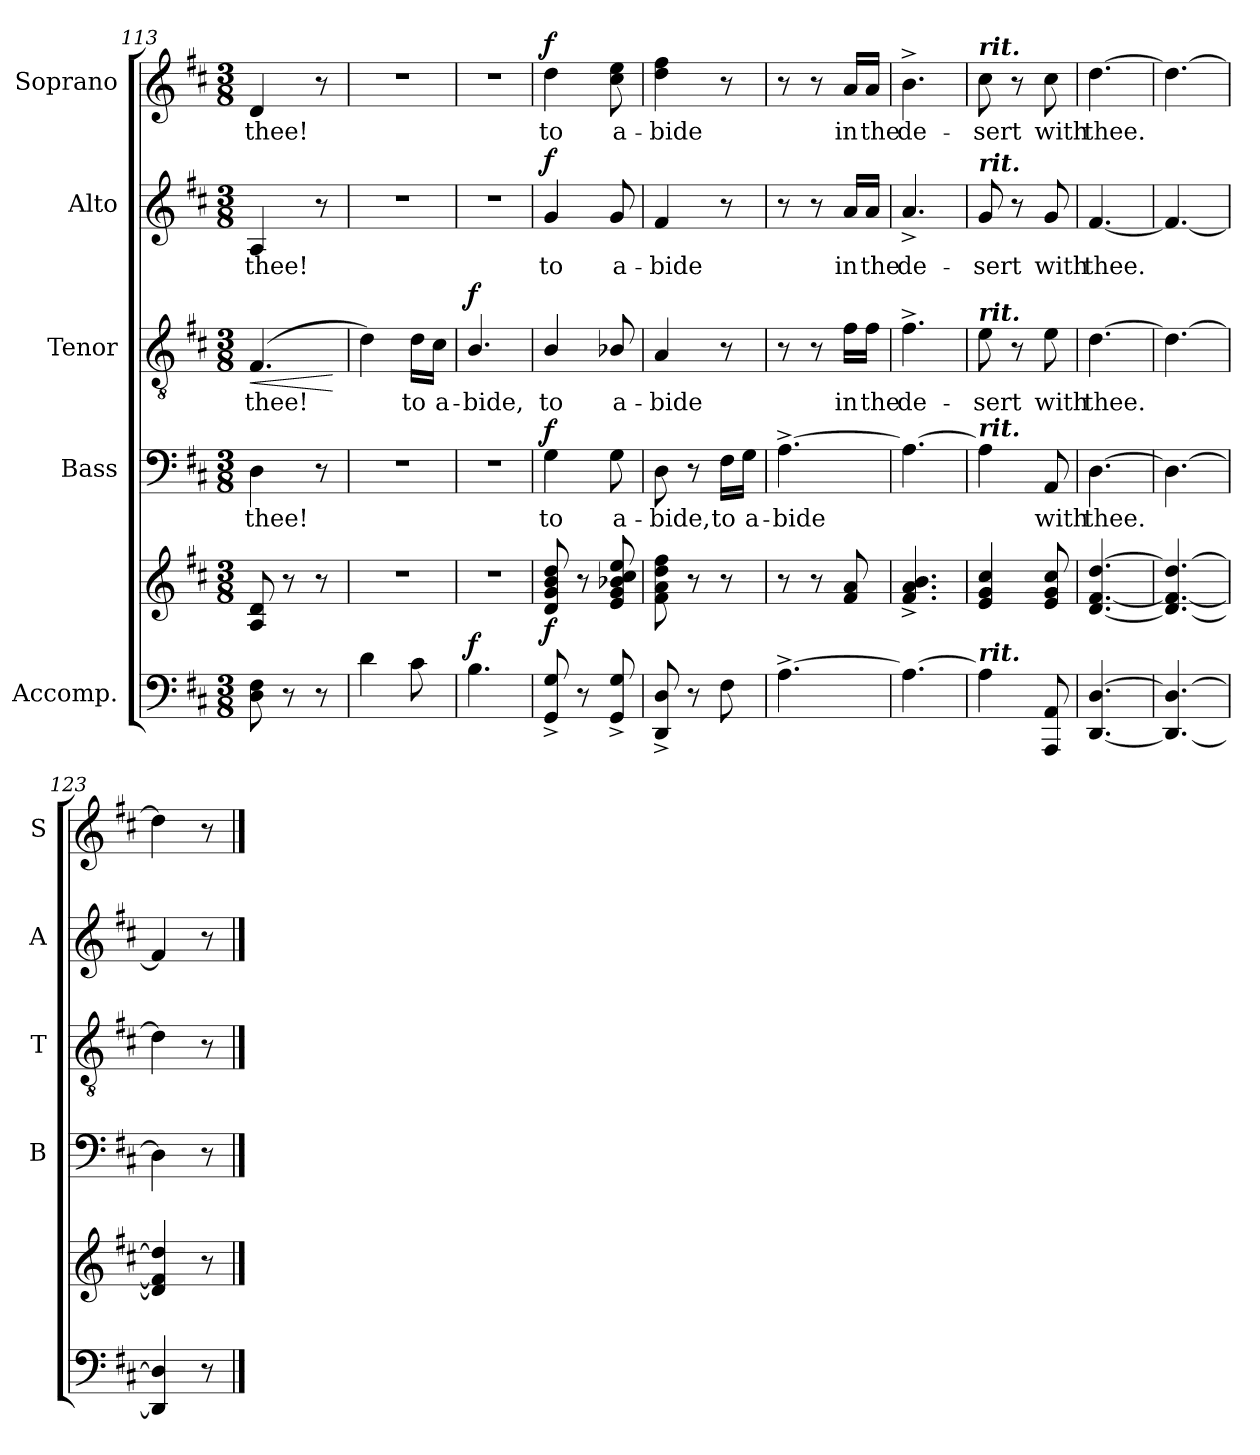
**kern	**kern	**dynam	**kern	**text	**dynam	**kern	**text	**dynam	**kern	**text	**dynam	**kern	**text	**dynam
*part5	*part5	*part5	*part4	*part4	*part4	*part3	*part3	*part3	*part2	*part2	*part2	*part1	*part1	*part1
*staff6	*staff5	*staff5/6	*staff4	*staff4	*staff4	*staff3	*staff3	*staff3	*staff2	*staff2	*staff2	*staff1	*staff1	*staff1
*I"Accomp.	*	*	*I"Bass	*	*	*I"Tenor	*	*	*I"Alto	*	*	*I"Soprano	*	*
*	*	*	*I'B	*	*	*I'T	*	*	*I'A	*	*	*I'S	*	*
!!LO:LB:g=z
*clefF4	*clefG2	*	*clefF4	*	*	*clefGv2	*	*	*clefG2	*	*	*clefG2	*	*
*k[f#c#]	*k[f#c#]	*	*k[f#c#]	*	*	*k[f#c#]	*	*	*k[f#c#]	*	*	*k[f#c#]	*	*
*D:	*D:	*	*D:	*	*	*D:	*	*	*D:	*	*	*D:	*	*
*M3/8	*M3/8	*	*M3/8	*	*	*M3/8	*	*	*M3/8	*	*	*M3/8	*	*
=113	=113	=113	=113	=113	=113	=113	=113	=113	=113	=113	=113	=113	=113	=113
!	!	!	!	!LO:LY:b	!	!	!LO:LY:b	!LO:HP:b	!	!LO:LY:b	!	!	!LO:LY:b	!
8D 8F#	8A 8d	.	4D	thee!	.	(<4.F#	thee!	<	4A	thee!	.	4d	thee!	.
8r	8r	.	.	.	.	.	.	.	.	.	.	.	.	.
8r	8r	.	8r	.	.	.	.	.	8r	.	.	8r	.	.
.	.	.	.	.	.	.	.	[	.	.	.	.	.	.
=114	=114	=114	=114	=114	=114	=114	=114	=114	=114	=114	=114	=114	=114	=114
!	!LO:N:vis=1	!	!LO:N:vis=1	!	!	!	!	!	!LO:N:vis=1	!	!	!LO:N:vis=1	!	!
4d	4.r	.	4.r	.	.	4d)	.	.	4.r	.	.	4.r	.	.
!	!	!	!	!	!	!	!LO:LY:b	!	!	!	!	!	!	!
8c#	.	.	.	.	.	16d\LL	to	.	.	.	.	.	.	.
!	!	!	!	!	!	!	!LO:LY:b	!	!	!	!	!	!	!
.	.	.	.	.	.	16c#\JJ	a-	.	.	.	.	.	.	.
=115	=115	=115	=115	=115	=115	=115	=115	=115	=115	=115	=115	=115	=115	=115
!	!LO:N:vis=1	!LO:DY:a=2	!LO:N:vis=1	!	!	!	!LO:LY:b	!LO:DY:b	!LO:N:vis=1	!	!	!LO:N:vis=1	!	!
4.B	4.r	f	4.r	.	.	4.B/	bide,	f	4.r	.	.	4.r	.	.
=116	=116	=116	=116	=116	=116	=116	=116	=116	=116	=116	=116	=116	=116	=116
!	!	!LO:DY:b	!	!LO:LY:b	!LO:DY:b	!	!LO:LY:b	!	!	!LO:LY:b	!LO:DY:b	!	!LO:LY:b	!LO:DY:b
8GG^ 8G^	8d 8g 8b 8dd	f	4G	to	f	4B/	to	.	4g	to	f	4dd	to	f
8r	8r	.	.	.	.	.	.	.	.	.	.	.	.	.
!	!	!	!	!LO:LY:b	!	!	!LO:LY:b	!	!	!LO:LY:b	!	!	!LO:LY:b	!
8GG^ 8G^	8e 8g 8b-X 8cc# 8ee	.	8G	a-	.	8B-X/	a-	.	8g	a-	.	8cc# 8ee	a-	.
=117	=117	=117	=117	=117	=117	=117	=117	=117	=117	=117	=117	=117	=117	=117
!	!	!	!	!LO:LY:b	!	!	!LO:LY:b	!	!	!LO:LY:b	!	!	!LO:LY:b	!
8DD^ 8D^	8f# 8a 8dd 8ff#	.	8D	-bide,	.	4A	-bide	.	4f#	-bide	.	4dd 4ff#	-bide	.
8r	8r	.	8r	.	.	.	.	.	.	.	.	.	.	.
!	!	!	!	!LO:LY:b	!	!	!	!	!	!	!	!	!	!
8F#	8r	.	16F#\LL	to	.	8r	.	.	8r	.	.	8r	.	.
!	!	!	!	!LO:LY:b	!	!	!	!	!	!	!	!	!	!
.	.	.	16G\JJ	a-	.	.	.	.	.	.	.	.	.	.
=118	=118	=118	=118	=118	=118	=118	=118	=118	=118	=118	=118	=118	=118	=118
!	!	!	!	!LO:LY:b	!	!	!	!	!	!	!	!	!	!
[4.A^	8r	.	[4.A^	-bide	.	8r	.	.	8r	.	.	8r	.	.
.	8r	.	.	.	.	8r	.	.	8r	.	.	8r	.	.
!	!	!	!	!	!	!	!LO:LY:b	!	!	!LO:LY:b	!	!	!LO:LY:b	!
.	8f# 8a	.	.	.	.	16f#\LL	in	.	16a/LL	in	.	16a/LL	in	.
!	!	!	!	!	!	!	!LO:LY:b	!	!	!LO:LY:b	!	!	!LO:LY:b	!
.	.	.	.	.	.	16f#\JJ	the	.	16a/JJ	the	.	16a/JJ	the	.
=119	=119	=119	=119	=119	=119	=119	=119	=119	=119	=119	=119	=119	=119	=119
!	!	!	!	!	!	!	!LO:LY:b	!	!	!LO:LY:b	!	!	!LO:LY:b	!
4.A_	4.f#^ 4.a^ 4.b^	.	4.A_	.	.	4.f#^	de-	.	4.a^	de-	.	4.b^	de-	.
=120	=120	=120	=120	=120	=120	=120	=120	=120	=120	=120	=120	=120	=120	=120
!	!	!	!	!	!	!	!	!	!	!	!	!LO:TX:a:Bi:t=rit.	!	!
!	!	!	!	!	!	!	!	!	!LO:TX:a:Bi:t=rit.	!	!	!	!	!
!	!	!	!	!	!	!LO:TX:a:Bi:t=rit.	!	!	!	!	!	!	!	!
!	!	!	!LO:TX:a:Bi:t=rit.	!	!	!	!	!	!	!	!	!	!	!
!LO:TX:a:Bi:t=rit.	!	!	!	!	!	!	!	!	!	!	!	!	!	!
!	!	!	!	!	!	!	!LO:LY:b	!	!	!LO:LY:b	!	!	!LO:LY:b	!
4A]	4e 4g 4cc#	.	4A]	.	.	8e	-sert	.	8g	-sert	.	8cc#	-sert	.
.	.	.	.	.	.	8r	.	.	8r	.	.	8r	.	.
!	!	!	!	!LO:LY:b	!	!	!LO:LY:b	!	!	!LO:LY:b	!	!	!LO:LY:b	!
8AAA 8AA	8e 8g 8cc#	.	8AA	with	.	8e	with	.	8g	with	.	8cc#	with	.
=121	=121	=121	=121	=121	=121	=121	=121	=121	=121	=121	=121	=121	=121	=121
!	!	!	!	!LO:LY:b	!	!	!LO:LY:b	!	!	!LO:LY:b	!	!	!LO:LY:b	!
[4.DD [4.D	[4.d [4.f# [4.dd	.	[4.D	thee.	.	[4.d	thee.	.	[4.f#	thee.	.	[4.dd	thee.	.
=122	=122	=122	=122	=122	=122	=122	=122	=122	=122	=122	=122	=122	=122	=122
4.DD_ 4.D_	4.d_ 4.f#_ 4.dd_	.	4.D_	.	.	4.d_	.	.	4.f#_	.	.	4.dd_	.	.
=123	=123	=123	=123	=123	=123	=123	=123	=123	=123	=123	=123	=123	=123	=123
4DD] 4D]	4d] 4f#] 4dd]	.	4D]	.	.	4d]	.	.	4f#]	.	.	4dd]	.	.
8r	8r	.	8r	.	.	8r	.	.	8r	.	.	8r	.	.
==	==	==	==	==	==	==	==	==	==	==	==	==	==	==
*-	*-	*-	*-	*-	*-	*-	*-	*-	*-	*-	*-	*-	*-	*-
